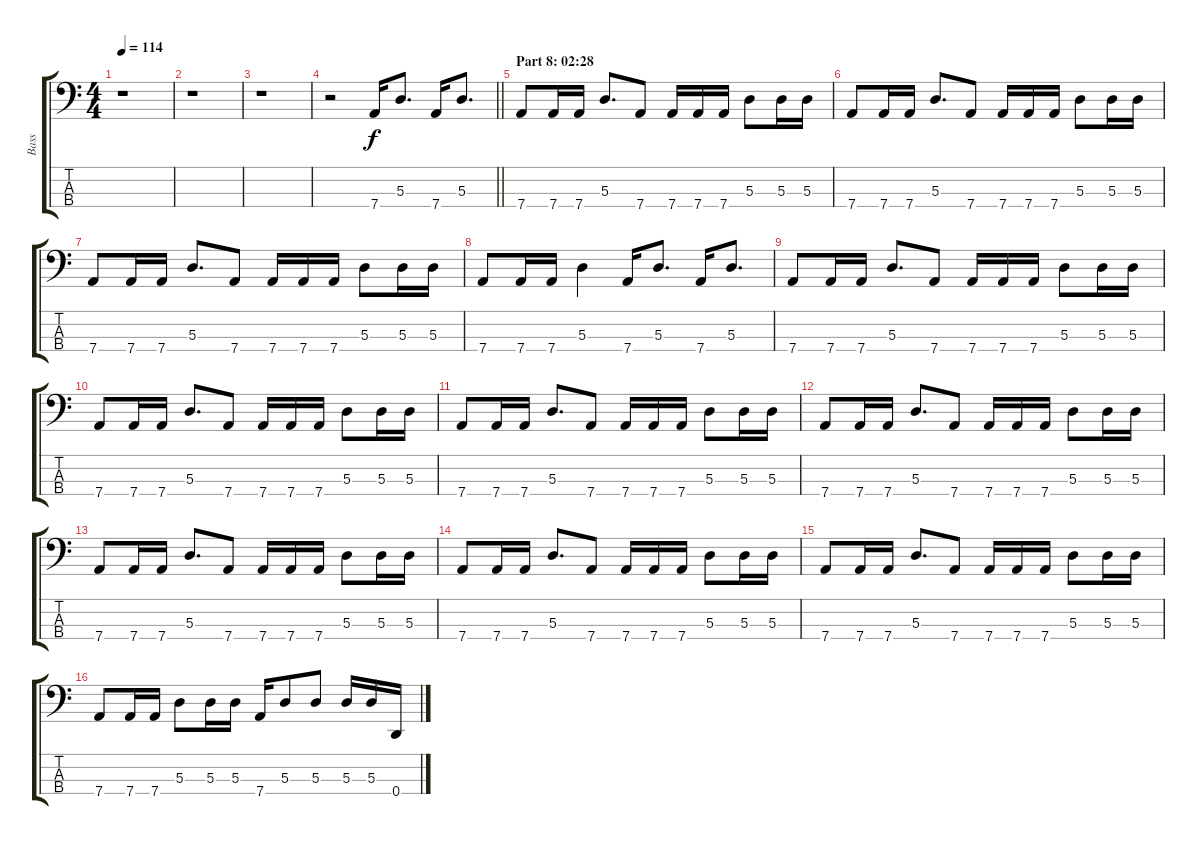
\track ("Bass" "Bass") {instrument electricbasspick}
\staff {score tabs}
\tuning (G2 D2 A1 D1) {hide}
\ts (4 4)
\tempo 114
\clef f4
\ks c
r.1{dy f} |
r.1 |
r.1 |
\barLineRight lightlight
r.2 7.4.16 5.3.8{d} 7.4.16 5.3.8{d} |
\section ("" "Part 8: 02:28")
7.4.8 7.4.16 7.4.16 5.3.8{d} 7.4.8 7.4.16 7.4.16 7.4.16 5.3.8 5.3.16 5.3.16 |
7.4.8 7.4.16 7.4.16 5.3.8{d} 7.4.8 7.4.16 7.4.16 7.4.16 5.3.8 5.3.16 5.3.16 |
7.4.8 7.4.16 7.4.16 5.3.8{d} 7.4.8 7.4.16 7.4.16 7.4.16 5.3.8 5.3.16 5.3.16 |
7.4.8 7.4.16 7.4.16 5.3.4 7.4.16 5.3.8{d} 7.4.16 5.3.8{d} |
7.4.8 7.4.16 7.4.16 5.3.8{d} 7.4.8 7.4.16 7.4.16 7.4.16 5.3.8 5.3.16 5.3.16 |
7.4.8 7.4.16 7.4.16 5.3.8{d} 7.4.8 7.4.16 7.4.16 7.4.16 5.3.8 5.3.16 5.3.16 |
7.4.8 7.4.16 7.4.16 5.3.8{d} 7.4.8 7.4.16 7.4.16 7.4.16 5.3.8 5.3.16 5.3.16 |
7.4.8 7.4.16 7.4.16 5.3.8{d} 7.4.8 7.4.16 7.4.16 7.4.16 5.3.8 5.3.16 5.3.16 |
7.4.8 7.4.16 7.4.16 5.3.8{d} 7.4.8 7.4.16 7.4.16 7.4.16 5.3.8 5.3.16 5.3.16 |
7.4.8 7.4.16 7.4.16 5.3.8{d} 7.4.8 7.4.16 7.4.16 7.4.16 5.3.8 5.3.16 5.3.16 |
7.4.8 7.4.16 7.4.16 5.3.8{d} 7.4.8 7.4.16 7.4.16 7.4.16 5.3.8 5.3.16 5.3.16 |
7.4.8 7.4.16 7.4.16 5.3.8 5.3.16 5.3.16 7.4.16 5.3.8 5.3.8 5.3.16 5.3.16 0.4.16
